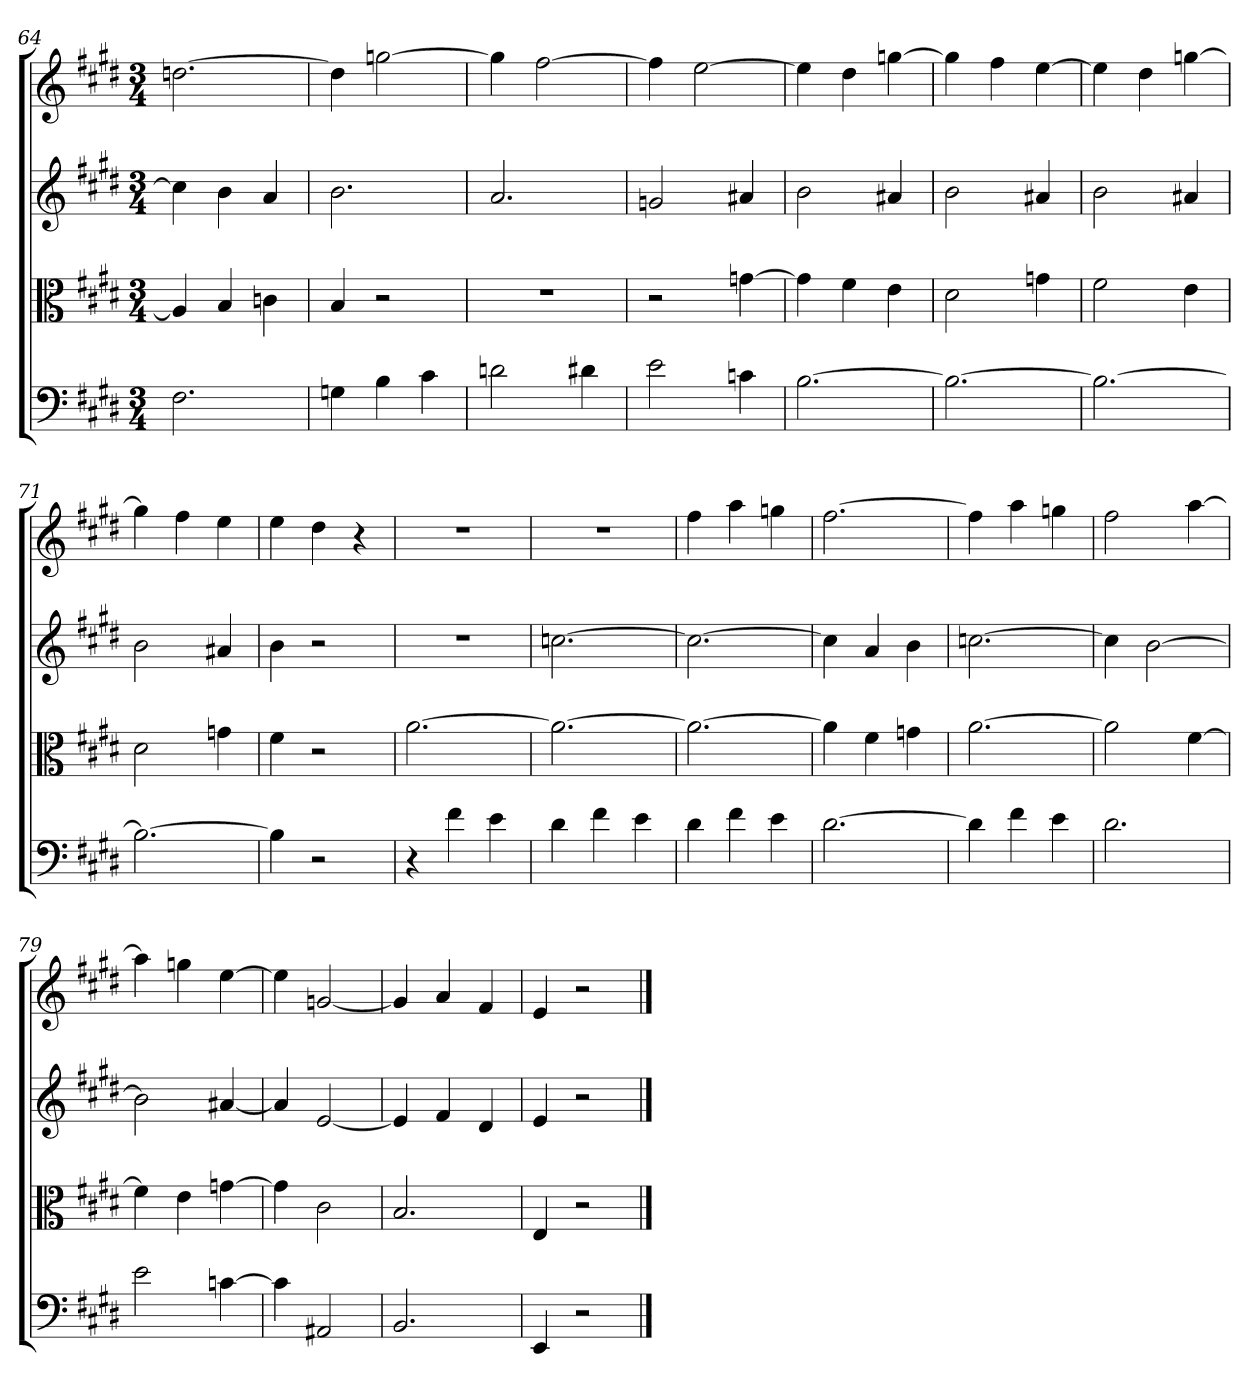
**kern	**kern	**kern	**kern
*part4	*part3	*part2	*part1
*staff4	*staff3	*staff2	*staff1
*clefF4	*clefC3	*	*
*k[f#c#g#d#]	*k[f#c#g#d#]	*k[f#c#g#d#]	*k[f#c#g#d#]
*E:	*E:	*E:	*E:
*M3/4	*M3/4	*M3/4	*M3/4
=64	=64	=64	=64
2.F#	4A]	4cc]	[2.ddn
.	4B	4b	.
.	4cn	4a	.
=65	=65	=65	=65
4Gn	4B	2.b	4dd]
4B	2r	.	[2ggn
4c#	.	.	.
=66	=66	=66	=66
2dn	2.r	2.a	4gg]
.	.	.	[2ff#
4d#X	.	.	.
=67	=67	=67	=67
2e	2r	2gn	4ff#]
.	.	.	[2ee
4cn	[4gn	4a#X	.
=68	=68	=68	=68
[2.B	4g]	2b	4ee]
.	4f#	.	4dd#
.	4e	4a#X	[4ggn
=69	=69	=69	=69
2.B_	2d#	2b	4gg]
.	.	.	4ff#
.	4gn	4a#X	[4ee
=70	=70	=70	=70
2.B_	2f#	2b	4ee]
.	.	.	4dd#
.	4e	4a#X	[4ggn
=71	=71	=71	=71
2.B_	2d#	2b	4gg]
.	.	.	4ff#
.	4gn	4a#X	4ee
=72	=72	=72	=72
4B]	4f#	4b	4ee
2r	2r	2r	4dd#
.	.	.	4r
=73	=73	=73	=73
4r	[2.a	2.r	2.r
4f#	.	.	.
4e	.	.	.
=74	=74	=74	=74
4d#	2.a_	[2.ccn	2.r
4f#	.	.	.
4e	.	.	.
=75	=75	=75	=75
4d#	2.a_	2.cc_	4ff#
4f#	.	.	4aa
4e	.	.	4ggn
=76	=76	=76	=76
[2.d#	4a]	4cc]	[2.ff#
.	4f#	4a	.
.	4gn	4b	.
=77	=77	=77	=77
4d#]	[2.a	[2.ccn	4ff#]
4f#	.	.	4aa
4e	.	.	4ggn
=78	=78	=78	=78
2.d#	2a]	4cc]	2ff#
.	.	[2b	.
.	[4f#	.	[4aa
=79	=79	=79	=79
2e	4f#]	2b]	4aa]
.	4e	.	4ggn
[4cn	[4gn	[4a#X	[4ee
=80	=80	=80	=80
4c]	4g]	4a#]	4ee]
2AA#X	2c#	[2e	[2gn
=81	=81	=81	=81
2.BB	2.B	4e]	4g]
.	.	4f#	4a
.	.	4d#	4f#
=82	=82	=82	=82
4EE	4E	4e	4e
2r	2r	2r	2r
==	==	==	==
*-	*-	*-	*-
